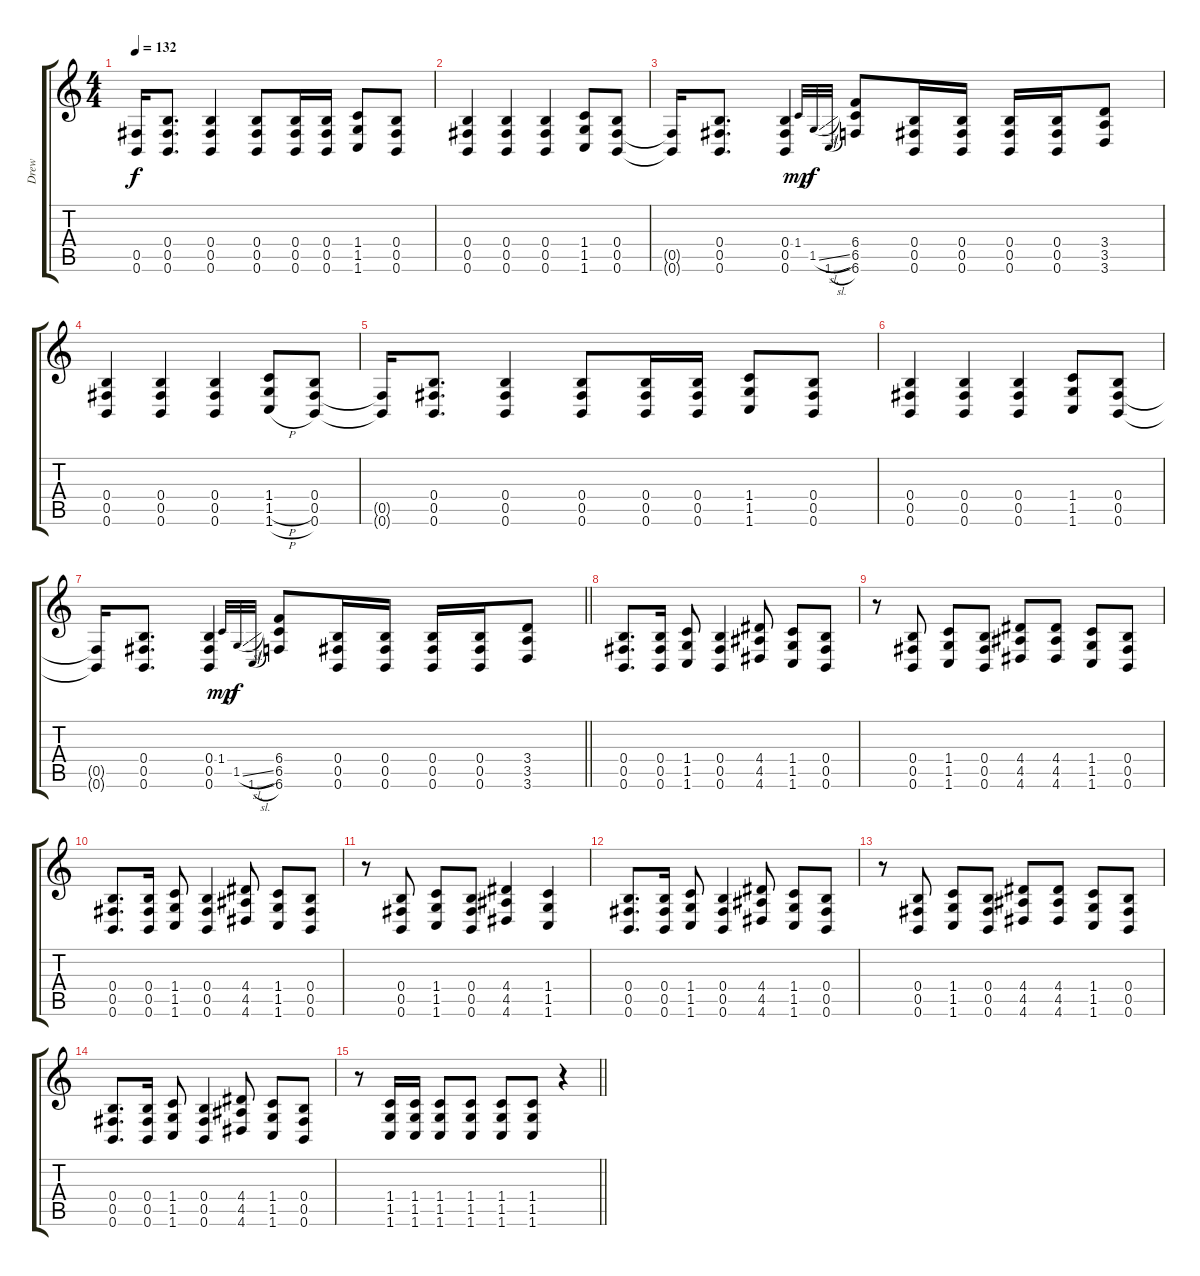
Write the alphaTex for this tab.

\track ("Drew" "Drew") {instrument distortionguitar}
\staff {score tabs}
\tuning (E4 B3 G3 B2 Gb2 B1) {hide}
\ts (4 4)
\tempo 132
\clef g2
\ks c
(0.5{t} 0.6{t}).16{dy f} (0.4 0.5 0.6).8{d} (0.4 0.5 0.6).4 (0.4 0.5 0.6).8 (0.4 0.5 0.6).16 (0.4 0.5 0.6).16 (1.4 1.5 1.6).8 (0.4 0.5 0.6).8 |
(0.4 0.5 0.6).4 (0.4 0.5 0.6).4 (0.4 0.5 0.6).4 (1.4 1.5 1.6).8 (0.4 0.5 0.6).8 |
(0.5{t} 0.6{t}).16 (0.4 0.5 0.6).8{d} (0.4 0.5 0.6).4 1.4.32{gr onbeat dy mp} 1.5{sl}.32{gr onbeat dy f} 1.6{sl}.32{gr onbeat} (6.4 6.5 6.6).8 (0.4 0.5 0.6).16 (0.4 0.5 0.6).16 (0.4 0.5 0.6).16 (0.4 0.5 0.6).16 (3.4 3.5 3.6).8 |
(0.4 0.5 0.6).4 (0.4 0.5 0.6).4 (0.4 0.5 0.6).4 (1.4 1.5{h} 1.6{h}).8 (0.4 0.5 0.6).8 |
(0.5{t} 0.6{t}).16 (0.4 0.5 0.6).8{d} (0.4 0.5 0.6).4 (0.4 0.5 0.6).8 (0.4 0.5 0.6).16 (0.4 0.5 0.6).16 (1.4 1.5 1.6).8 (0.4 0.5 0.6).8 |
(0.4 0.5 0.6).4 (0.4 0.5 0.6).4 (0.4 0.5 0.6).4 (1.4 1.5 1.6).8 (0.4 0.5 0.6).8 |
\barLineRight lightlight
(0.5{t} 0.6{t}).16 (0.4 0.5 0.6).8{d} (0.4 0.5 0.6).4 1.4.32{gr onbeat dy mp} 1.5{sl}.32{gr onbeat dy f} 1.6{sl}.32{gr onbeat} (6.4 6.5 6.6).8 (0.4 0.5 0.6).16 (0.4 0.5 0.6).16 (0.4 0.5 0.6).16 (0.4 0.5 0.6).16 (3.4 3.5 3.6).8 |
(0.4 0.5 0.6).8{d} (0.4 0.5 0.6).16 (1.4 1.5 1.6).8 (0.4 0.5 0.6).4 (4.4 4.5 4.6).8 (1.4 1.5 1.6).8 (0.4 0.5 0.6).8 |
r.8 (0.4 0.5 0.6).8 (1.4 1.5 1.6).8 (0.4 0.5 0.6).8 (4.4 4.5 4.6).8 (4.4 4.5 4.6).8 (1.4 1.5 1.6).8 (0.4 0.5 0.6).8 |
(0.4 0.5 0.6).8{d} (0.4 0.5 0.6).16 (1.4 1.5 1.6).8 (0.4 0.5 0.6).4 (4.4 4.5 4.6).8 (1.4 1.5 1.6).8 (0.4 0.5 0.6).8 |
r.8 (0.4 0.5 0.6).8 (1.4 1.5 1.6).8 (0.4 0.5 0.6).8 (4.4 4.5 4.6).4 (1.4 1.5 1.6).4 |
(0.4 0.5 0.6).8{d} (0.4 0.5 0.6).16 (1.4 1.5 1.6).8 (0.4 0.5 0.6).4 (4.4 4.5 4.6).8 (1.4 1.5 1.6).8 (0.4 0.5 0.6).8 |
r.8 (0.4 0.5 0.6).8 (1.4 1.5 1.6).8 (0.4 0.5 0.6).8 (4.4 4.5 4.6).8 (4.4 4.5 4.6).8 (1.4 1.5 1.6).8 (0.4 0.5 0.6).8 |
(0.4 0.5 0.6).8{d} (0.4 0.5 0.6).16 (1.4 1.5 1.6).8 (0.4 0.5 0.6).4 (4.4 4.5 4.6).8 (1.4 1.5 1.6).8 (0.4 0.5 0.6).8 |
\barLineRight lightlight
r.8 (1.4 1.5 1.6).16 (1.4 1.5 1.6).16 (1.4 1.5 1.6).8 (1.4 1.5 1.6).8 (1.4 1.5 1.6).8 (1.4 1.5 1.6).8 r.4
